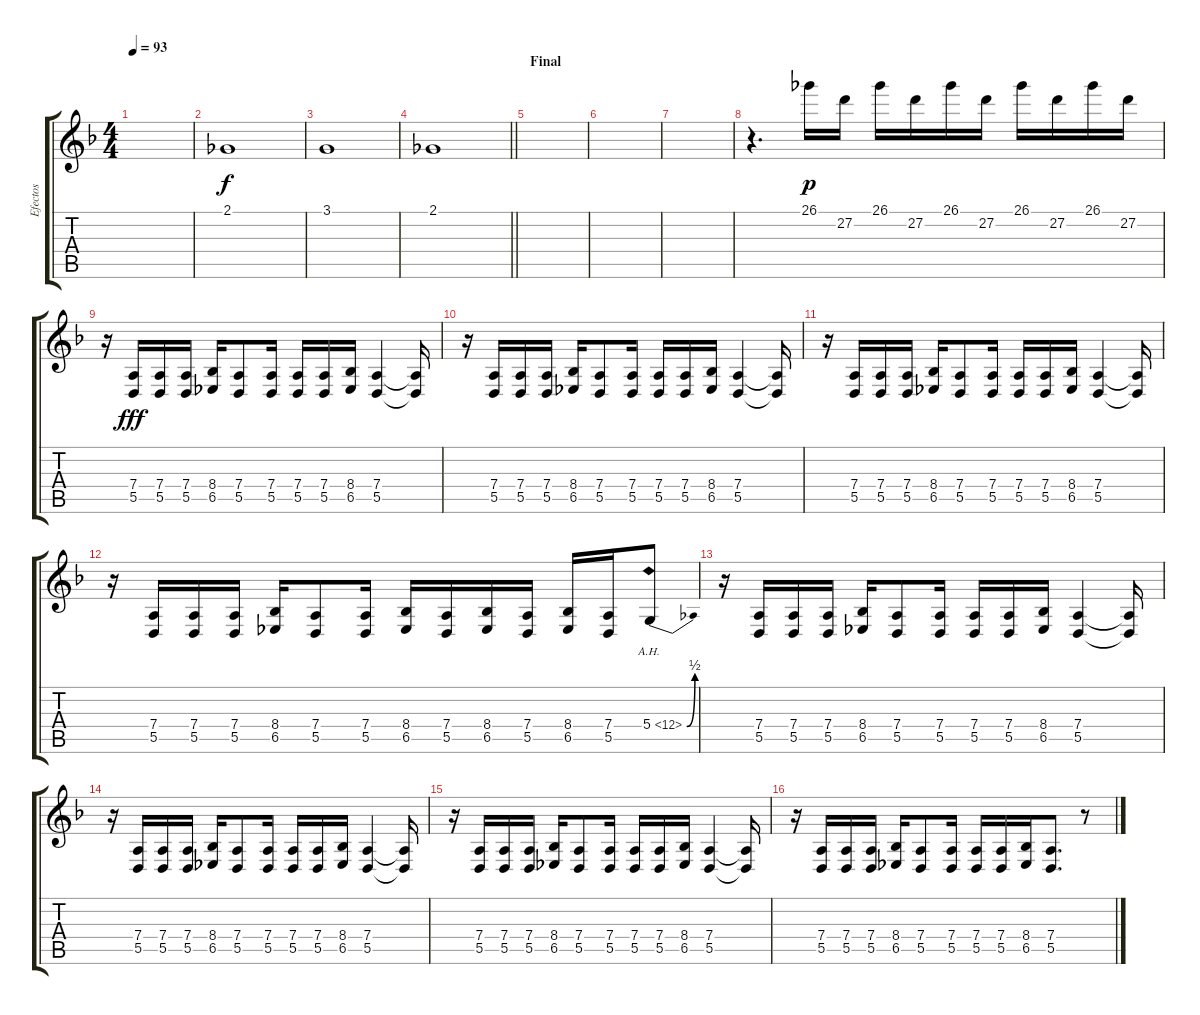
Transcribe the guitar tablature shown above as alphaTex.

\track ("Efectos" "Efectos") {instrument oboe}
\staff {score tabs}
\tuning (E4 B3 G3 D3 A2 E2) {hide}
\ts (4 4)
\tempo 93
\clef g2
\ks dminor
|
2.1.1 |
3.1.1 |
\barLineRight lightlight
2.1.1 |
\section ("" "Final")
|
|
|
r.4{d instrument oboe} 26.1.16{dy p} 27.2.16 26.1.16 27.2.16 26.1.16 27.2.16 26.1.16 27.2.16 26.1.16 27.2.16 |
r.16{volume 16 balance 8 instrument distortionguitar} (7.4 5.5).16{dy fff} (7.4 5.5).16 (7.4 5.5).16 (8.4 6.5).16 (7.4 5.5).8 (7.4 5.5).16 (7.4 5.5).16 (7.4 5.5).16 (8.4 6.5).16 (7.4 5.5).4 (7.4{t} 5.5{t}).16 |
r.16 (7.4 5.5).16 (7.4 5.5).16 (7.4 5.5).16 (8.4 6.5).16 (7.4 5.5).8 (7.4 5.5).16 (7.4 5.5).16 (7.4 5.5).16 (8.4 6.5).16 (7.4 5.5).4 (7.4{t} 5.5{t}).16 |
r.16 (7.4 5.5).16 (7.4 5.5).16 (7.4 5.5).16 (8.4 6.5).16 (7.4 5.5).8 (7.4 5.5).16 (7.4 5.5).16 (7.4 5.5).16 (8.4 6.5).16 (7.4 5.5).4 (7.4{t} 5.5{t}).16 |
r.16 (7.4 5.5).16 (7.4 5.5).16 (7.4 5.5).16 (8.4 6.5).16 (7.4 5.5).8 (7.4 5.5).16 (8.4 6.5).16 (7.4 5.5).16 (8.4 6.5).16 (7.4 5.5).16 (8.4 6.5).16 (7.4 5.5).16 5.4{be (bend 0 0 60 2) ah 7}.8 |
r.16{volume 12 balance 8} (7.4 5.5).16 (7.4 5.5).16 (7.4 5.5).16 (8.4 6.5).16 (7.4 5.5).8 (7.4 5.5).16 (7.4 5.5).16 (7.4 5.5).16 (8.4 6.5).16 (7.4 5.5).4 (7.4{t} 5.5{t}).16 |
r.16 (7.4 5.5).16 (7.4 5.5).16 (7.4 5.5).16 (8.4 6.5).16 (7.4 5.5).8 (7.4 5.5).16 (7.4 5.5).16 (7.4 5.5).16 (8.4 6.5).16 (7.4 5.5).4 (7.4{t} 5.5{t}).16 |
r.16 (7.4 5.5).16 (7.4 5.5).16 (7.4 5.5).16 (8.4 6.5).16 (7.4 5.5).8 (7.4 5.5).16 (7.4 5.5).16 (7.4 5.5).16 (8.4 6.5).16 (7.4 5.5).4 (7.4{t} 5.5{t}).16 |
r.16 (7.4 5.5).16 (7.4 5.5).16 (7.4 5.5).16 (8.4 6.5).16 (7.4 5.5).8 (7.4 5.5).16 (7.4 5.5).16 (7.4 5.5).16 (8.4 6.5).16 (7.4 5.5).8{d} r.8
